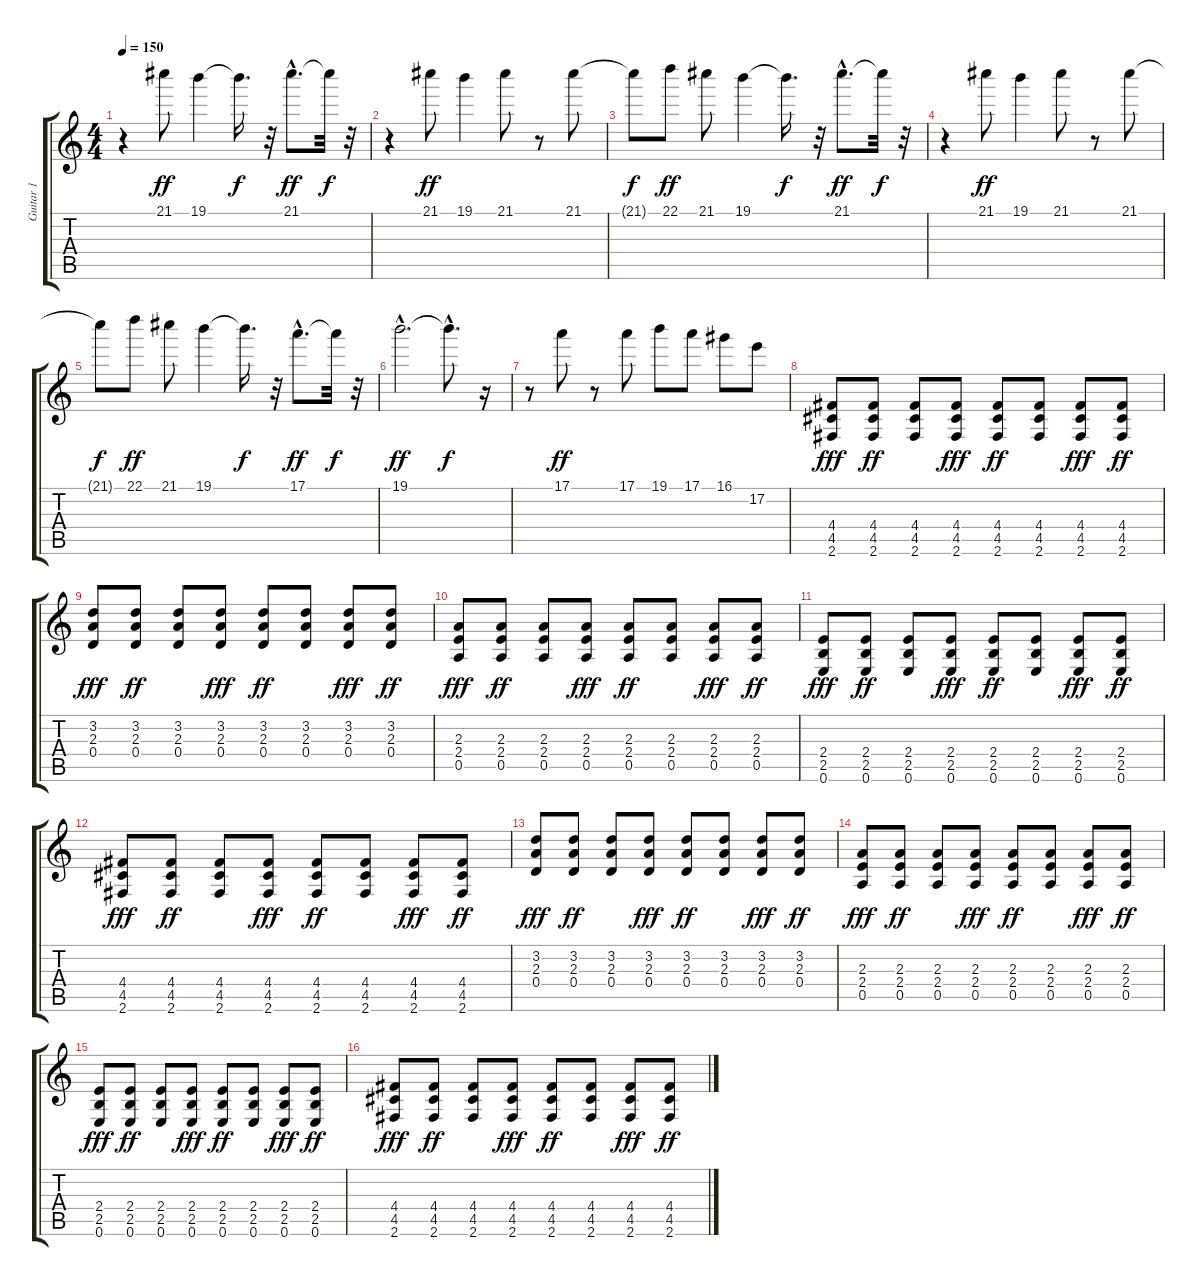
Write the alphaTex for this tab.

\track ("Guitar 1" "Guitar 1") {instrument electricguitarmuted}
\staff {score tabs}
\tuning (E4 B3 G3 D3 A2 E2) {hide}
\ts (4 4)
\tempo 150
\clef g2
\ks c
r.4{dy f} 21.1.8{dy ff} 19.1.4 19.1{t}.16{d dy f} r.32 21.1{hac}.8{d dy ff} 21.1{t}.32{dy f} r.32 |
r.4 21.1.8{dy ff} 19.1.4 21.1.8 r.8 21.1.8 |
21.1{t}.8{dy f} 22.1.8{dy ff} 21.1.8 19.1.4 19.1{t}.16{d dy f} r.32 21.1{hac}.8{d dy ff} 21.1{t}.32{dy f} r.32 |
r.4 21.1.8{dy ff} 19.1.4 21.1.8 r.8 21.1.8 |
21.1{t}.8{dy f} 22.1.8{dy ff} 21.1.8 19.1.4 19.1{t}.16{d dy f} r.32 17.1{hac}.8{d dy ff} 17.1{t}.32{dy f} r.32 |
19.1{hac}.2{d dy ff} 19.1{hac t}.8{d dy f} r.16 |
r.8 17.1.8{dy ff} r.8 17.1.8 19.1.8 17.1.8 16.1.8 17.2.8 |
(4.4 4.5 2.6).8{dy fff instrument overdrivenguitar} (4.4 4.5 2.6).8{dy ff} (4.4 4.5 2.6).8 (4.4 4.5 2.6).8{dy fff} (4.4 4.5 2.6).8{dy ff} (4.4 4.5 2.6).8 (4.4 4.5 2.6).8{dy fff} (4.4 4.5 2.6).8{dy ff} |
(3.2 2.3 0.4).8{dy fff} (3.2 2.3 0.4).8{dy ff} (3.2 2.3 0.4).8 (3.2 2.3 0.4).8{dy fff} (3.2 2.3 0.4).8{dy ff} (3.2 2.3 0.4).8 (3.2 2.3 0.4).8{dy fff} (3.2 2.3 0.4).8{dy ff} |
(2.3 2.4 0.5).8{dy fff} (2.3 2.4 0.5).8{dy ff} (2.3 2.4 0.5).8 (2.3 2.4 0.5).8{dy fff} (2.3 2.4 0.5).8{dy ff} (2.3 2.4 0.5).8 (2.3 2.4 0.5).8{dy fff} (2.3 2.4 0.5).8{dy ff} |
(2.4 2.5 0.6).8{dy fff} (2.4 2.5 0.6).8{dy ff} (2.4 2.5 0.6).8 (2.4 2.5 0.6).8{dy fff} (2.4 2.5 0.6).8{dy ff} (2.4 2.5 0.6).8 (2.4 2.5 0.6).8{dy fff} (2.4 2.5 0.6).8{dy ff} |
(4.4 4.5 2.6).8{dy fff} (4.4 4.5 2.6).8{dy ff} (4.4 4.5 2.6).8 (4.4 4.5 2.6).8{dy fff} (4.4 4.5 2.6).8{dy ff} (4.4 4.5 2.6).8 (4.4 4.5 2.6).8{dy fff} (4.4 4.5 2.6).8{dy ff} |
(3.2 2.3 0.4).8{dy fff} (3.2 2.3 0.4).8{dy ff} (3.2 2.3 0.4).8 (3.2 2.3 0.4).8{dy fff} (3.2 2.3 0.4).8{dy ff} (3.2 2.3 0.4).8 (3.2 2.3 0.4).8{dy fff} (3.2 2.3 0.4).8{dy ff} |
(2.3 2.4 0.5).8{dy fff} (2.3 2.4 0.5).8{dy ff} (2.3 2.4 0.5).8 (2.3 2.4 0.5).8{dy fff} (2.3 2.4 0.5).8{dy ff} (2.3 2.4 0.5).8 (2.3 2.4 0.5).8{dy fff} (2.3 2.4 0.5).8{dy ff} |
(2.4 2.5 0.6).8{dy fff} (2.4 2.5 0.6).8{dy ff} (2.4 2.5 0.6).8 (2.4 2.5 0.6).8{dy fff} (2.4 2.5 0.6).8{dy ff} (2.4 2.5 0.6).8 (2.4 2.5 0.6).8{dy fff} (2.4 2.5 0.6).8{dy ff} |
(4.4 4.5 2.6).8{dy fff} (4.4 4.5 2.6).8{dy ff} (4.4 4.5 2.6).8 (4.4 4.5 2.6).8{dy fff} (4.4 4.5 2.6).8{dy ff} (4.4 4.5 2.6).8 (4.4 4.5 2.6).8{dy fff} (4.4 4.5 2.6).8{dy ff}
